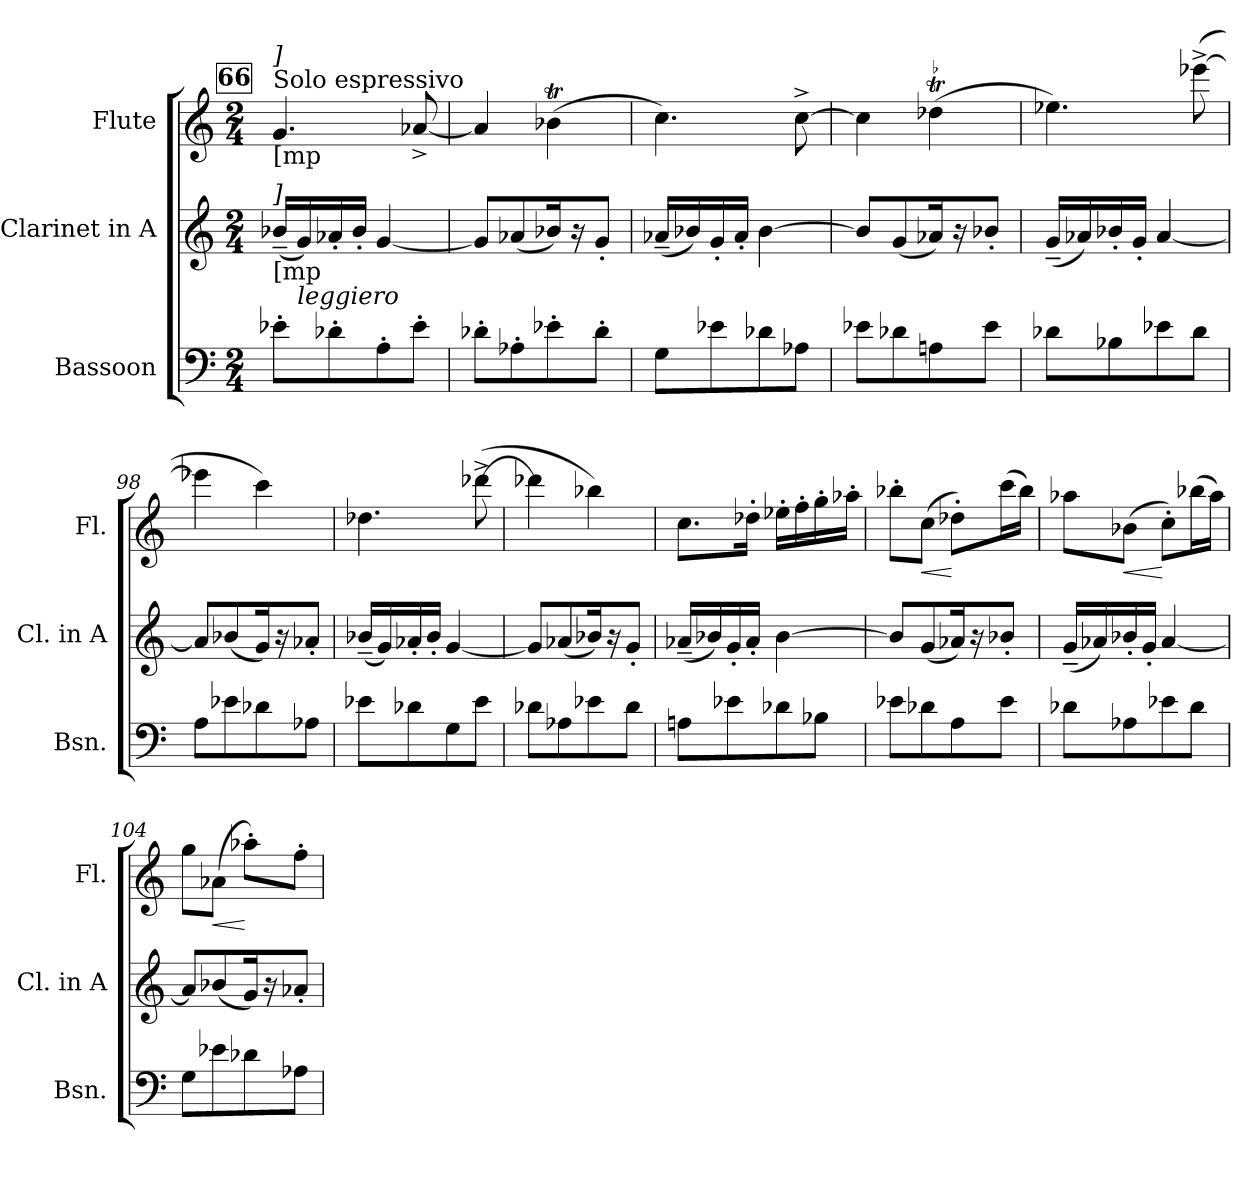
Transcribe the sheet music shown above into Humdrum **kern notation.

**kern	**kern	**kern	**dynam
*part3	*part2	*part1	*part1
*staff3	*staff2	*staff1	*staff1
*I"Bassoon	*I"Clarinet in A	*I"Flute	*
*I'Bsn.	*I'Cl. in A	*I'Fl.	*
!!LO:PB:g=z
*clefF4	*clefG2	*clefG2	*
*	*ITrd2c3	*	*
*k[]	*k[f#c#g#]	*k[]	*
*M2/4	*M2/4	*M2/4	*
*MM116	*MM116	*MM116	*
!!LO:REH:place=s1:B:color=#000000:enc=box:fs=15.7124:t=66
=93	=93	=93	=93
!	!	!LO:TX:a:t=Solo espressivo	!
!	!	!LO:TX:b:t=[mp	!
!	!	!LO:TX:i:t=]	!
!	!LO:TX:b:t=[mp	!	!
!	!LO:TX:i:t=]	!	!
!LO:TX:b:i:t=stacc. e leggiero	!	!	!
!LO:TX:b:t=[mp	!	!	!
!LO:TX:i:t=]	!	!	!
*^	*	*	*
8e-X'i\L	16ryy	(16gn~i/LL	4.gi/	.
!	!LO:TX:a:i:t=leggiero	!	!	!
.	4..ryy	16ei/)	.	.
8d-X'i\	.	16fn'i/	.	.
.	.	16g'i/JJ	.	.
8A'i\	.	[<4ei/	.	.
8e-'i\J	.	.	[<8a-X^i/	.
*v	*v	*	*	*
=94	=94	=94	=94
8d-X'i\L	8ei/L]	4a-i/]	.
8A-X'i\	(8fni/	.	.
8e-X'i\	16gni/k)	(4b-XTi\	.
.	16r	.	.
8d-'i\J	8e'i/J	.	.
=95	=95	=95	=95
8Gi\L	(16fn~i/LL	4.cci\)	.
.	16gni/)	.	.
8e-Xi\	16e'i/	.	.
.	16f'i/JJ	.	.
8d-Xi\	[>4gi\	.	.
8A-Xi\J	.	[>8cc^i\	.
=96	=96	=96	=96
8e-Xi\L	8gni/L]	4cci\]	.
8d-Xi\	(8ei/	.	.
8Ani\	16fni/k)	(4dd-XTi\	.
.	16r	.	.
8e-i\J	8g'i/J	.	.
!!LO:LB:g=z
=97	=97	=97	=97
8d-Xi\L	(16e~i/LL	4.ee-Xi\)	.
.	16fni/)	.	.
8B-Xi\	16gn'i/	.	.
.	16e'i/JJ	.	.
8e-Xi\	[<4fi/	.	.
8d-i\J	.	([>8eee-X^i\	.
=98	=98	=98	=98
8Ai\L	8fni/L]	4eee-Xi\]	.
8e-Xi\	(8gni/	.	.
8d-Xi\	16ei/k)	4ccci\)	.
.	16r	.	.
8A-Xi\J	8f'i/J	.	.
=99	=99	=99	=99
8e-Xi\L	(16gn~i/LL	4.dd-Xi\	.
.	16ei/)	.	.
8d-Xi\	16fn'i/	.	.
.	16g'i/JJ	.	.
8Gi\	[<4ei/	.	.
8e-i\J	.	([>8ddd-X^i\	.
=100	=100	=100	=100
8d-Xi\L	8ei/L]	4ddd-Xi\]	.
8A-Xi\	(8fni/	.	.
8e-Xi\	16gni/k)	4bb-Xi\)	.
.	16r	.	.
8d-i\J	8e'i/J	.	.
!!LO:LB:g=z
=101	=101	=101	=101
8Ani\L	(16fn~i/LL	8.cci\L	.
.	16gni/)	.	.
8e-Xi\	16e'i/	.	.
.	16f'i/JJ	16dd-X'i\Jk	.
8d-Xi\	[>4gi\	16ee-X'i\LL	.
.	.	16ff'i\	.
8B-Xi\J	.	16gg'i\	.
.	.	16aa-X'i\JJ	.
=102	=102	=102	=102
8e-Xi\L	8gni/L]	8bb-X'i\L	.
!	!	!	!LO:HP:b
8d-Xi\	(8ei/	(8cci\J	<
8Ai\	16fni/k)	8dd-X'i\L)	[
.	16r	.	.
8e-i\J	8g'i/J	(16ccci\L	.
.	.	16bb-i\JJ)	.
=103	=103	=103	=103
8d-Xi\L	(16e~i/LL	8aa-Xi\L	.
.	16fni/)	.	.
!	!	!	!LO:HP:b
8A-Xi\	16gn'i/	(8b-Xi\J	<
.	16e'i/JJ	.	.
8e-Xi\	[<4fi/	8cc'i\L)	[
8d-i\J	.	(16bb-Xi\L	.
.	.	16aa-i\JJ)	.
=104	=104	=104	=104
8Gi\L	8fni/L]	8ggi\L	.
!	!	!	!LO:HP:b
8e-Xi\	(8gni/	(8a-Xi\J	<
8d-Xi\	16ei/k)	8aa-X'i\L)	[
.	16r	.	.
8A-Xi\J	8f'i/J	8ff'i\J	.
=	=	=	=
*-	*-	*-	*-
